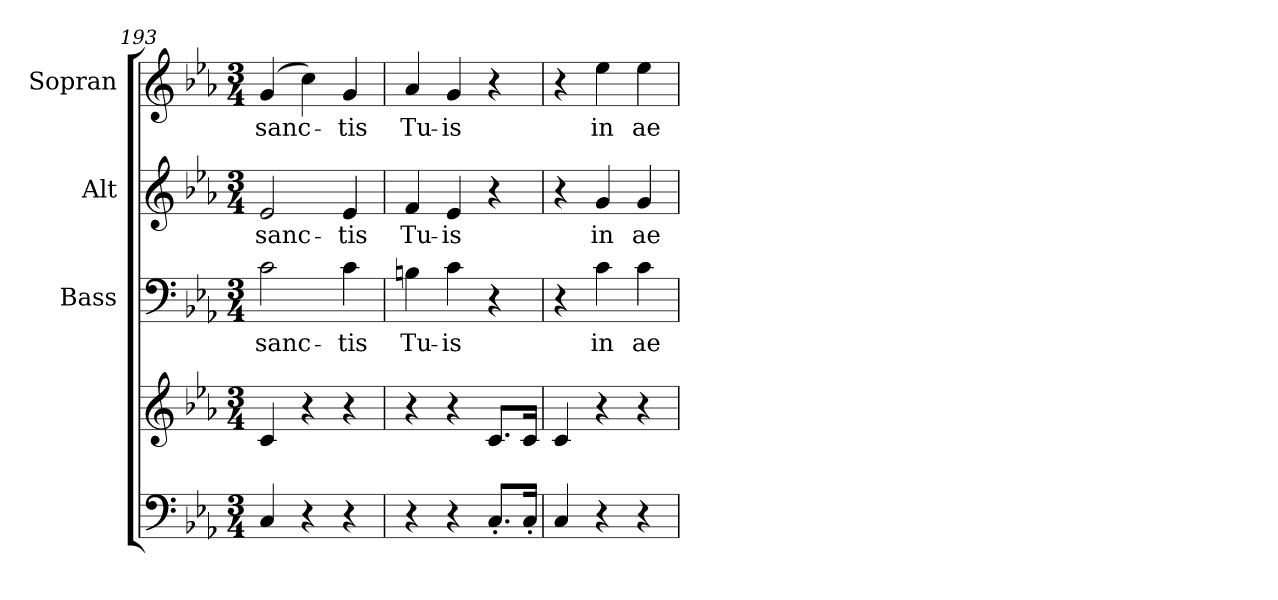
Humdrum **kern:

**kern	**kern	**kern	**text	**kern	**text	**kern	**text
*part4	*part4	*part3	*part3	*part2	*part2	*part1	*part1
*staff5	*staff4	*staff3	*staff3	*staff2	*staff2	*staff1	*staff1
*	*	*I"Bass	*	*I"Alt	*	*I"Sopran	*
*	*	*I'B.	*	*I'A.	*	*I'S.	*
*clefF4	*clefG2	*clefF4	*	*clefG2	*	*clefG2	*
*k[b-e-a-]	*k[b-e-a-]	*k[b-e-a-]	*	*k[b-e-a-]	*	*k[b-e-a-]	*
*E-:	*E-:	*E-:	*	*E-:	*	*E-:	*
*M3/4	*M3/4	*M3/4	*	*M3/4	*	*M3/4	*
=193	=193	=193	=193	=193	=193	=193	=193
!	!	!	!LO:LY:b	!	!LO:LY:b	!	!LO:LY:b
4C/	4c/	2c\	sanc-	2e-/	sanc-	(4g/	sanc-
4r	4r	.	.	.	.	4cc\)	.
!	!	!	!LO:LY:b	!	!LO:LY:b	!	!LO:LY:b
4r	4r	4c\	-tis	4e-/	-tis	4g/	-tis
!!LO:PB:g=z
=194	=194	=194	=194	=194	=194	=194	=194
!	!	!	!LO:LY:b	!	!LO:LY:b	!	!LO:LY:b
4r	4r	4Bn\	Tu-	4f/	Tu-	4a-/	Tu-
!	!	!	!LO:LY:b	!	!LO:LY:b	!	!LO:LY:b
4r	4r	4c\	-is	4e-/	-is	4g/	-is
8.C'</L	8.c/L	4r	.	4r	.	4r	.
16C'</Jk	16c/Jk	.	.	.	.	.	.
=195	=195	=195	=195	=195	=195	=195	=195
4C/	4c/	4r	.	4r	.	4r	.
!	!	!	!LO:LY:b	!	!LO:LY:b	!	!LO:LY:b
4r	4r	4c\	in	4g/	in	4ee-\	in
!	!	!	!LO:LY:b	!	!LO:LY:b	!	!LO:LY:b
4r	4r	4c\	ae-	4g/	ae-	4ee-\	ae-
=	=	=	=	=	=	=	=
*-	*-	*-	*-	*-	*-	*-	*-
